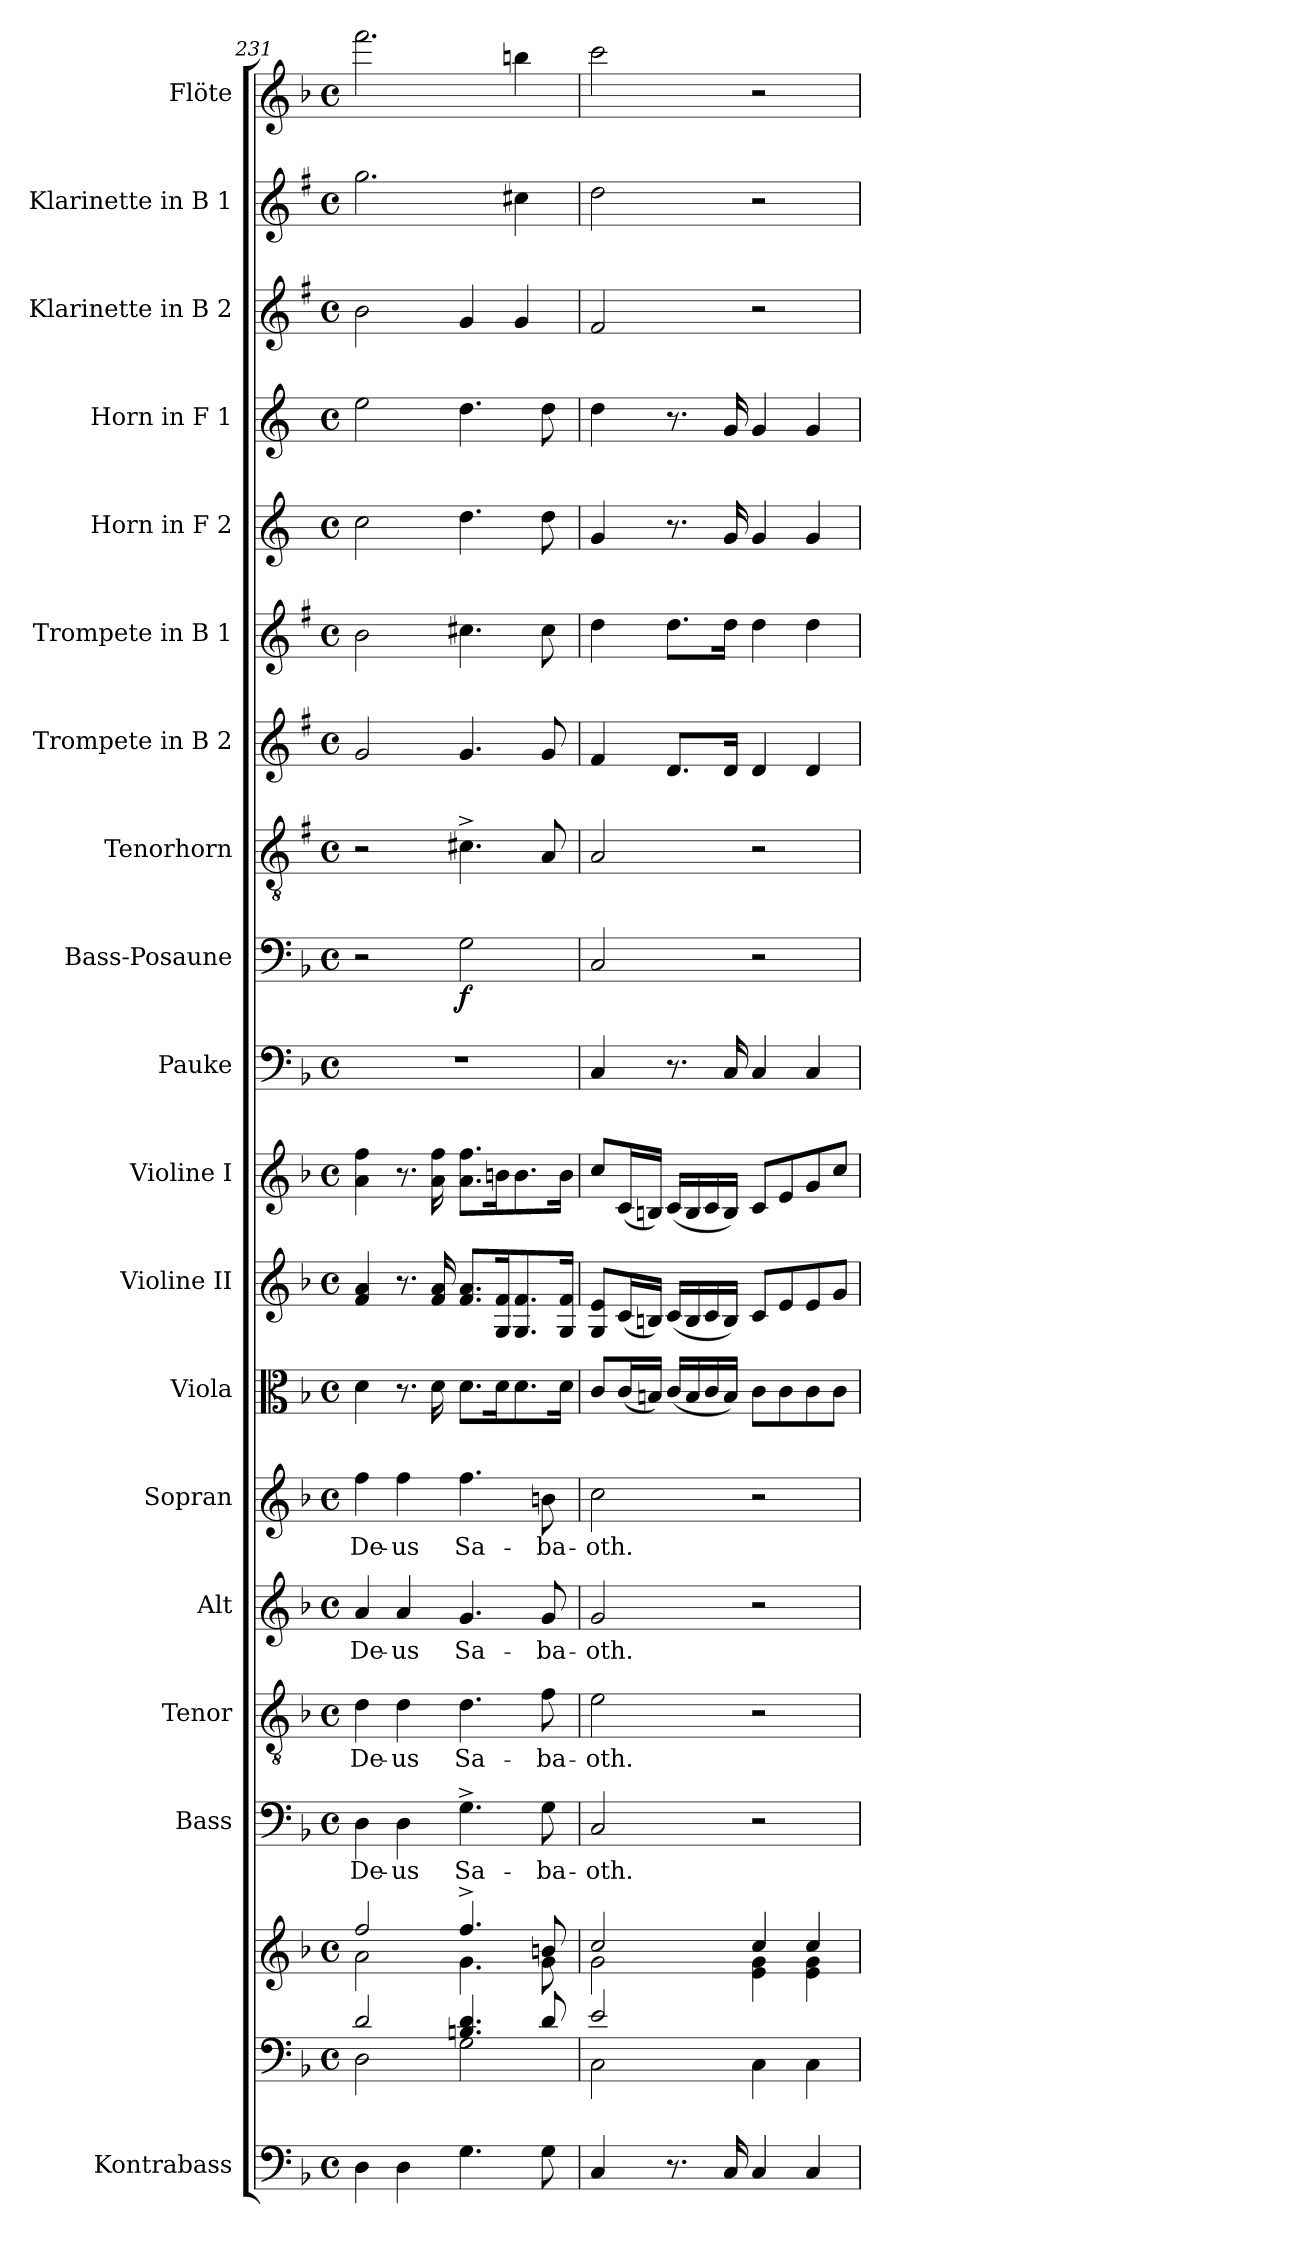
**kern	**kern	**kern	**kern	**text	**kern	**text	**kern	**text	**kern	**text	**kern	**kern	**kern	**kern	**kern	**dynam	**kern	**kern	**kern	**kern	**kern	**kern	**kern	**kern
*part19	*part18	*part18	*part17	*part17	*part16	*part16	*part15	*part15	*part14	*part14	*part13	*part12	*part11	*part10	*part9	*part9	*part8	*part7	*part6	*part5	*part4	*part3	*part2	*part1
*staff20	*staff19	*staff18	*staff17	*staff17	*staff16	*staff16	*staff15	*staff15	*staff14	*staff14	*staff13	*staff12	*staff11	*staff10	*staff9	*staff9	*staff8	*staff7	*staff6	*staff5	*staff4	*staff3	*staff2	*staff1
*I"Kontrabass	*	*	*I"Bass	*	*I"Tenor	*	*I"Alt	*	*I"Sopran	*	*I"Viola	*I"Violine II	*I"Violine I	*I"Pauke	*I"Bass-Posaune	*	*I"Tenorhorn	*I"Trompete in B 2	*I"Trompete in B 1	*I"Horn in F 2	*I"Horn in F 1	*I"Klarinette in B 2	*I"Klarinette in B 1	*I"Flöte
*I'Kb.	*	*	*I'B	*	*I'T	*	*I'A	*	*I'S	*	*I'Vla.	*I'Vl. II	*I'Vl. I	*I'Pk.	*I'B. Pos.	*	*I'T	*	*	*I'Hrn. 2	*I'Hrn. 1	*	*	*I'Fl.
*clefF4	*clefF4	*clefG2	*clefF4	*	*clefGv2	*	*clefG2	*	*clefG2	*	*clefC3	*clefG2	*clefG2	*clefF4	*clefF4	*	*clefGv2	*clefG2	*clefG2	*clefG2	*clefG2	*clefG2	*clefG2	*clefG2
*ITrd7c12	*	*	*	*	*	*	*	*	*	*	*	*	*	*	*	*	*ITrd1c2	*ITrd1c2	*ITrd1c2	*ITrd4c7	*ITrd4c7	*ITrd1c2	*ITrd1c2	*
*k[b-]	*k[b-]	*k[b-]	*k[b-]	*	*k[b-]	*	*k[b-]	*	*k[b-]	*	*k[b-]	*k[b-]	*k[b-]	*k[b-]	*k[b-]	*	*k[b-]	*k[b-]	*k[b-]	*k[b-]	*k[b-]	*k[b-]	*k[b-]	*k[b-]
*F:	*F:	*F:	*F:	*	*F:	*	*F:	*	*F:	*	*F:	*F:	*F:	*F:	*F:	*	*F:	*F:	*F:	*F:	*F:	*F:	*F:	*F:
*M4/4	*M4/4	*M4/4	*M4/4	*	*M4/4	*	*M4/4	*	*M4/4	*	*M4/4	*M4/4	*M4/4	*M4/4	*M4/4	*	*M4/4	*M4/4	*M4/4	*M4/4	*M4/4	*M4/4	*M4/4	*M4/4
*met(c)	*met(c)	*met(c)	*met(c)	*	*met(c)	*	*met(c)	*	*met(c)	*	*met(c)	*met(c)	*met(c)	*met(c)	*met(c)	*	*met(c)	*met(c)	*met(c)	*met(c)	*met(c)	*met(c)	*met(c)	*met(c)
=231	=231	=231	=231	=231	=231	=231	=231	=231	=231	=231	=231	=231	=231	=231	=231	=231	=231	=231	=231	=231	=231	=231	=231	=231
*	*^	*^	*	*	*	*	*	*	*	*	*	*	*	*	*	*	*	*	*	*	*	*	*	*
!	!	!	!	!	!	!LO:LY:b	!	!LO:LY:b	!	!LO:LY:b	!	!LO:LY:b	!	!	!	!	!	!	!	!	!	!	!	!	!	!
4DD\	2d/	2D\	2ff/	2a\	4D\	De-	4d\	De-	4a/	De-	4ff\	De-	4d\	4f/ 4a/	4a\ 4ff\	1r	2r	.	2r	2f/	2a\	2f\	2a\	2a\	2.ff\	2.fff\
!	!	!	!	!	!	!LO:LY:b	!	!LO:LY:b	!	!LO:LY:b	!	!LO:LY:b	!	!	!	!	!	!	!	!	!	!	!	!	!	!
4DD\	.	.	.	.	4D\	-us	4d\	-us	4a/	-us	4ff\	-us	8.r	8.r	8.r	.	.	.	.	.	.	.	.	.	.	.
.	.	.	.	.	.	.	.	.	.	.	.	.	16d\	16f/ 16a/	16a\ 16ff\	.	.	.	.	.	.	.	.	.	.	.
!	!	!	!	!	!	!LO:LY:b	!	!LO:LY:b	!	!LO:LY:b	!	!LO:LY:b	!	!	!	!	!	!LO:DY:b	!	!	!	!	!	!	!	!
4.GG\	4.Bn/ 4.d/	2G\	4.ff^>/	4.g\	4.G^>\	Sa-	4.d\	Sa-	4.g/	Sa-	4.ff\	Sa-	8.d\L	8.f/ 8.a/L	8.a\ 8.ff\L	.	2G\	f	4.Bn^>\	4.f/	4.bn\	4.g\	4.g\	4f/	.	.
.	.	.	.	.	.	.	.	.	.	.	.	.	16d\k	16G/ 16f/k	16bn\k	.	.	.	.	.	.	.	.	.	.	.
.	.	.	.	.	.	.	.	.	.	.	.	.	8.d\	8.G/ 8.f/	8.b\	.	.	.	.	.	.	.	.	4f/	4bn\	4bbn\
!	!	!	!	!	!	!LO:LY:b	!	!LO:LY:b	!	!LO:LY:b	!	!LO:LY:b	!	!	!	!	!	!	!	!	!	!	!	!	!	!
8GG\	8d/	.	8bn/	8g\	8G\	-ba-	8f\	-ba-	8g/	-ba-	8bn\	-ba-	.	.	.	.	.	.	8G/	8f/	8b\	8g\	8g\	.	.	.
.	.	.	.	.	.	.	.	.	.	.	.	.	16d\Jk	16G/ 16f/Jk	16b\Jk	.	.	.	.	.	.	.	.	.	.	.
=232	=232	=232	=232	=232	=232	=232	=232	=232	=232	=232	=232	=232	=232	=232	=232	=232	=232	=232	=232	=232	=232	=232	=232	=232	=232	=232
!	!	!	!	!	!	!LO:LY:b	!	!LO:LY:b	!	!LO:LY:b	!	!LO:LY:b	!	!	!	!	!	!	!	!	!	!	!	!	!	!
4CC/	2e/	2C\	2cc/	2g\	2C/	-oth.	2e\	-oth.	2g/	-oth.	2cc\	-oth.	8c/L	8G/ 8e/L	8cc/L	4C/	2C/	.	2G/	4e/	4cc\	4c/	4g\	2e/	2cc\	2ccc\
.	.	.	.	.	.	.	.	.	.	.	.	.	(<16c/L	(<16c/L	(<16c/L	.	.	.	.	.	.	.	.	.	.	.
.	.	.	.	.	.	.	.	.	.	.	.	.	16Bn/JJ)	16Bn/JJ)	16Bn/JJ)	.	.	.	.	.	.	.	.	.	.	.
8.r	.	.	.	.	.	.	.	.	.	.	.	.	(<16c/LL	(<16c/LL	(<16c/LL	8.r	.	.	.	8.c/L	8.cc\L	8.r	8.r	.	.	.
.	.	.	.	.	.	.	.	.	.	.	.	.	16B/	16B/	16B/	.	.	.	.	.	.	.	.	.	.	.
.	.	.	.	.	.	.	.	.	.	.	.	.	16c/	16c/	16c/	.	.	.	.	.	.	.	.	.	.	.
16CC/	.	.	.	.	.	.	.	.	.	.	.	.	16B/JJ)	16B/JJ)	16B/JJ)	16C/	.	.	.	16c/Jk	16cc\Jk	16c/	16c/	.	.	.
4CC/	2ryy	4C\	4cc/	4e\ 4g\	2r	.	2r	.	2r	.	2r	.	8c\L	8c/L	8c/L	4C/	2r	.	2r	4c/	4cc\	4c/	4c/	2r	2r	2r
.	.	.	.	.	.	.	.	.	.	.	.	.	8c\	8e/	8e/	.	.	.	.	.	.	.	.	.	.	.
4CC/	.	4C\	4cc/	4e\ 4g\	.	.	.	.	.	.	.	.	8c\	8e/	8g/	4C/	.	.	.	4c/	4cc\	4c/	4c/	.	.	.
.	.	.	.	.	.	.	.	.	.	.	.	.	8c\J	8g/J	8cc/J	.	.	.	.	.	.	.	.	.	.	.
*	*v	*v	*	*	*	*	*	*	*	*	*	*	*	*	*	*	*	*	*	*	*	*	*	*	*	*
*	*	*v	*v	*	*	*	*	*	*	*	*	*	*	*	*	*	*	*	*	*	*	*	*	*	*
=	=	=	=	=	=	=	=	=	=	=	=	=	=	=	=	=	=	=	=	=	=	=	=	=
*-	*-	*-	*-	*-	*-	*-	*-	*-	*-	*-	*-	*-	*-	*-	*-	*-	*-	*-	*-	*-	*-	*-	*-	*-
